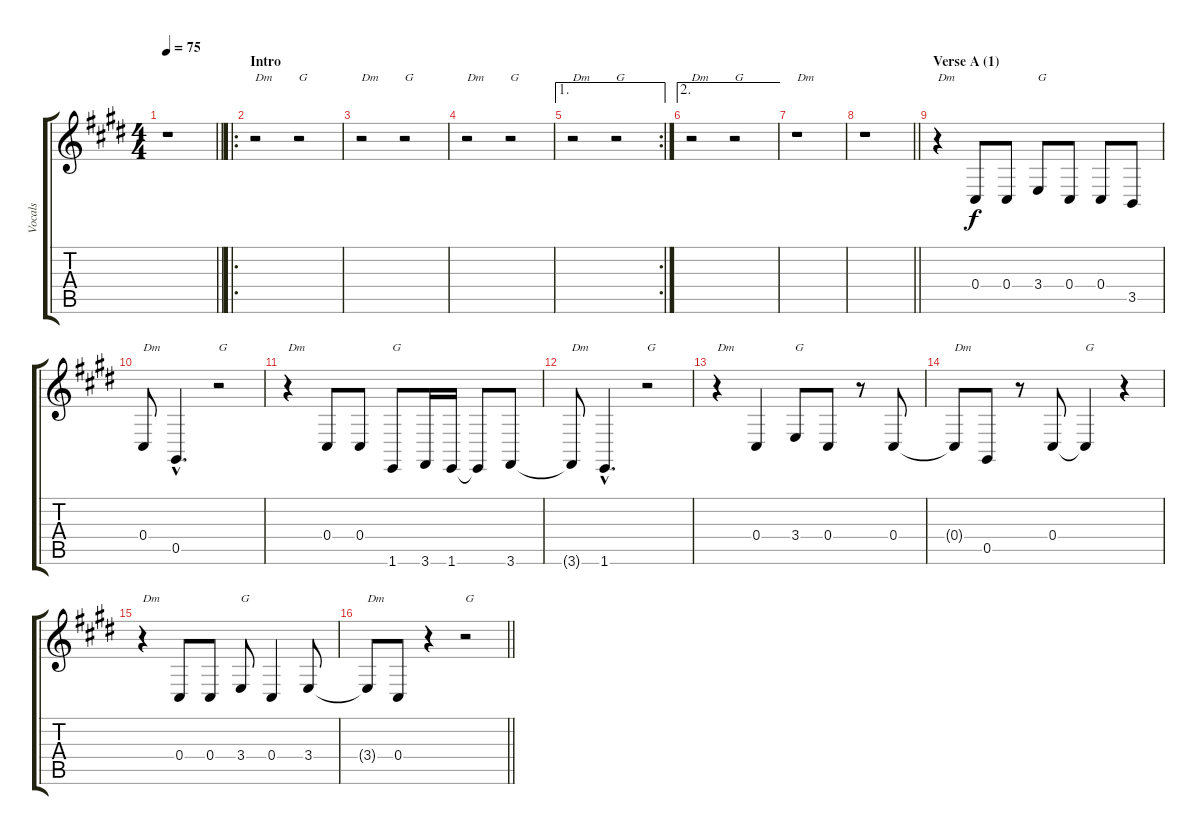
\track ("Vocals" "Vocals") {instrument sopranosax}
\staff {score tabs}
\tuning (Eb4 Bb3 Gb3 Db3 Ab2 Eb2) {hide}
\ts (4 4)
\tempo 75
\clef g2
\barLineRight lightlight
\ks c#minor
r.1{dy f instrument sopranosax} |
\ro
\section ("" "Intro")
r.2{txt "Dm"} r.2{txt "G"} |
r.2{txt "Dm"} r.2{txt "G"} |
r.2{txt "Dm"} r.2{txt "G"} |
\ae 1
\rc 2
r.2{txt "Dm"} r.2{txt "G"} |
\ae 2
r.2{txt "Dm"} r.2{txt "G"} |
r.1{txt "Dm"} |
\barLineRight lightlight
r.1 |
\section ("" "Verse A (1)")
r.4{txt "Dm"} 0.4.8 0.4.8 3.4.8{txt "G"} 0.4.8 0.4.8 3.5.8 |
0.4.8{txt "Dm"} 0.5{hac}.4{d} r.2{txt "G"} |
r.4{txt "Dm"} 0.4.8 0.4.8 1.6.8{txt "G"} 3.6.16 1.6.16 1.6{t}.8 3.6.8 |
3.6{t}.8{txt "Dm"} 1.6{hac}.4{d} r.2{txt "G"} |
r.4{txt "Dm"} 0.4.4 3.4.8{txt "G"} 0.4.8 r.8 0.4.8 |
0.4{t}.8{txt "Dm"} 0.5.8 r.8 0.4.8 0.4{t}.4{txt "G"} r.4 |
r.4{txt "Dm"} 0.4.8 0.4.8 3.4.8{txt "G"} 0.4.4 3.4.8 |
\barLineRight lightlight
3.4{t}.8{txt "Dm"} 0.4.8 r.4 r.2{txt "G"}
